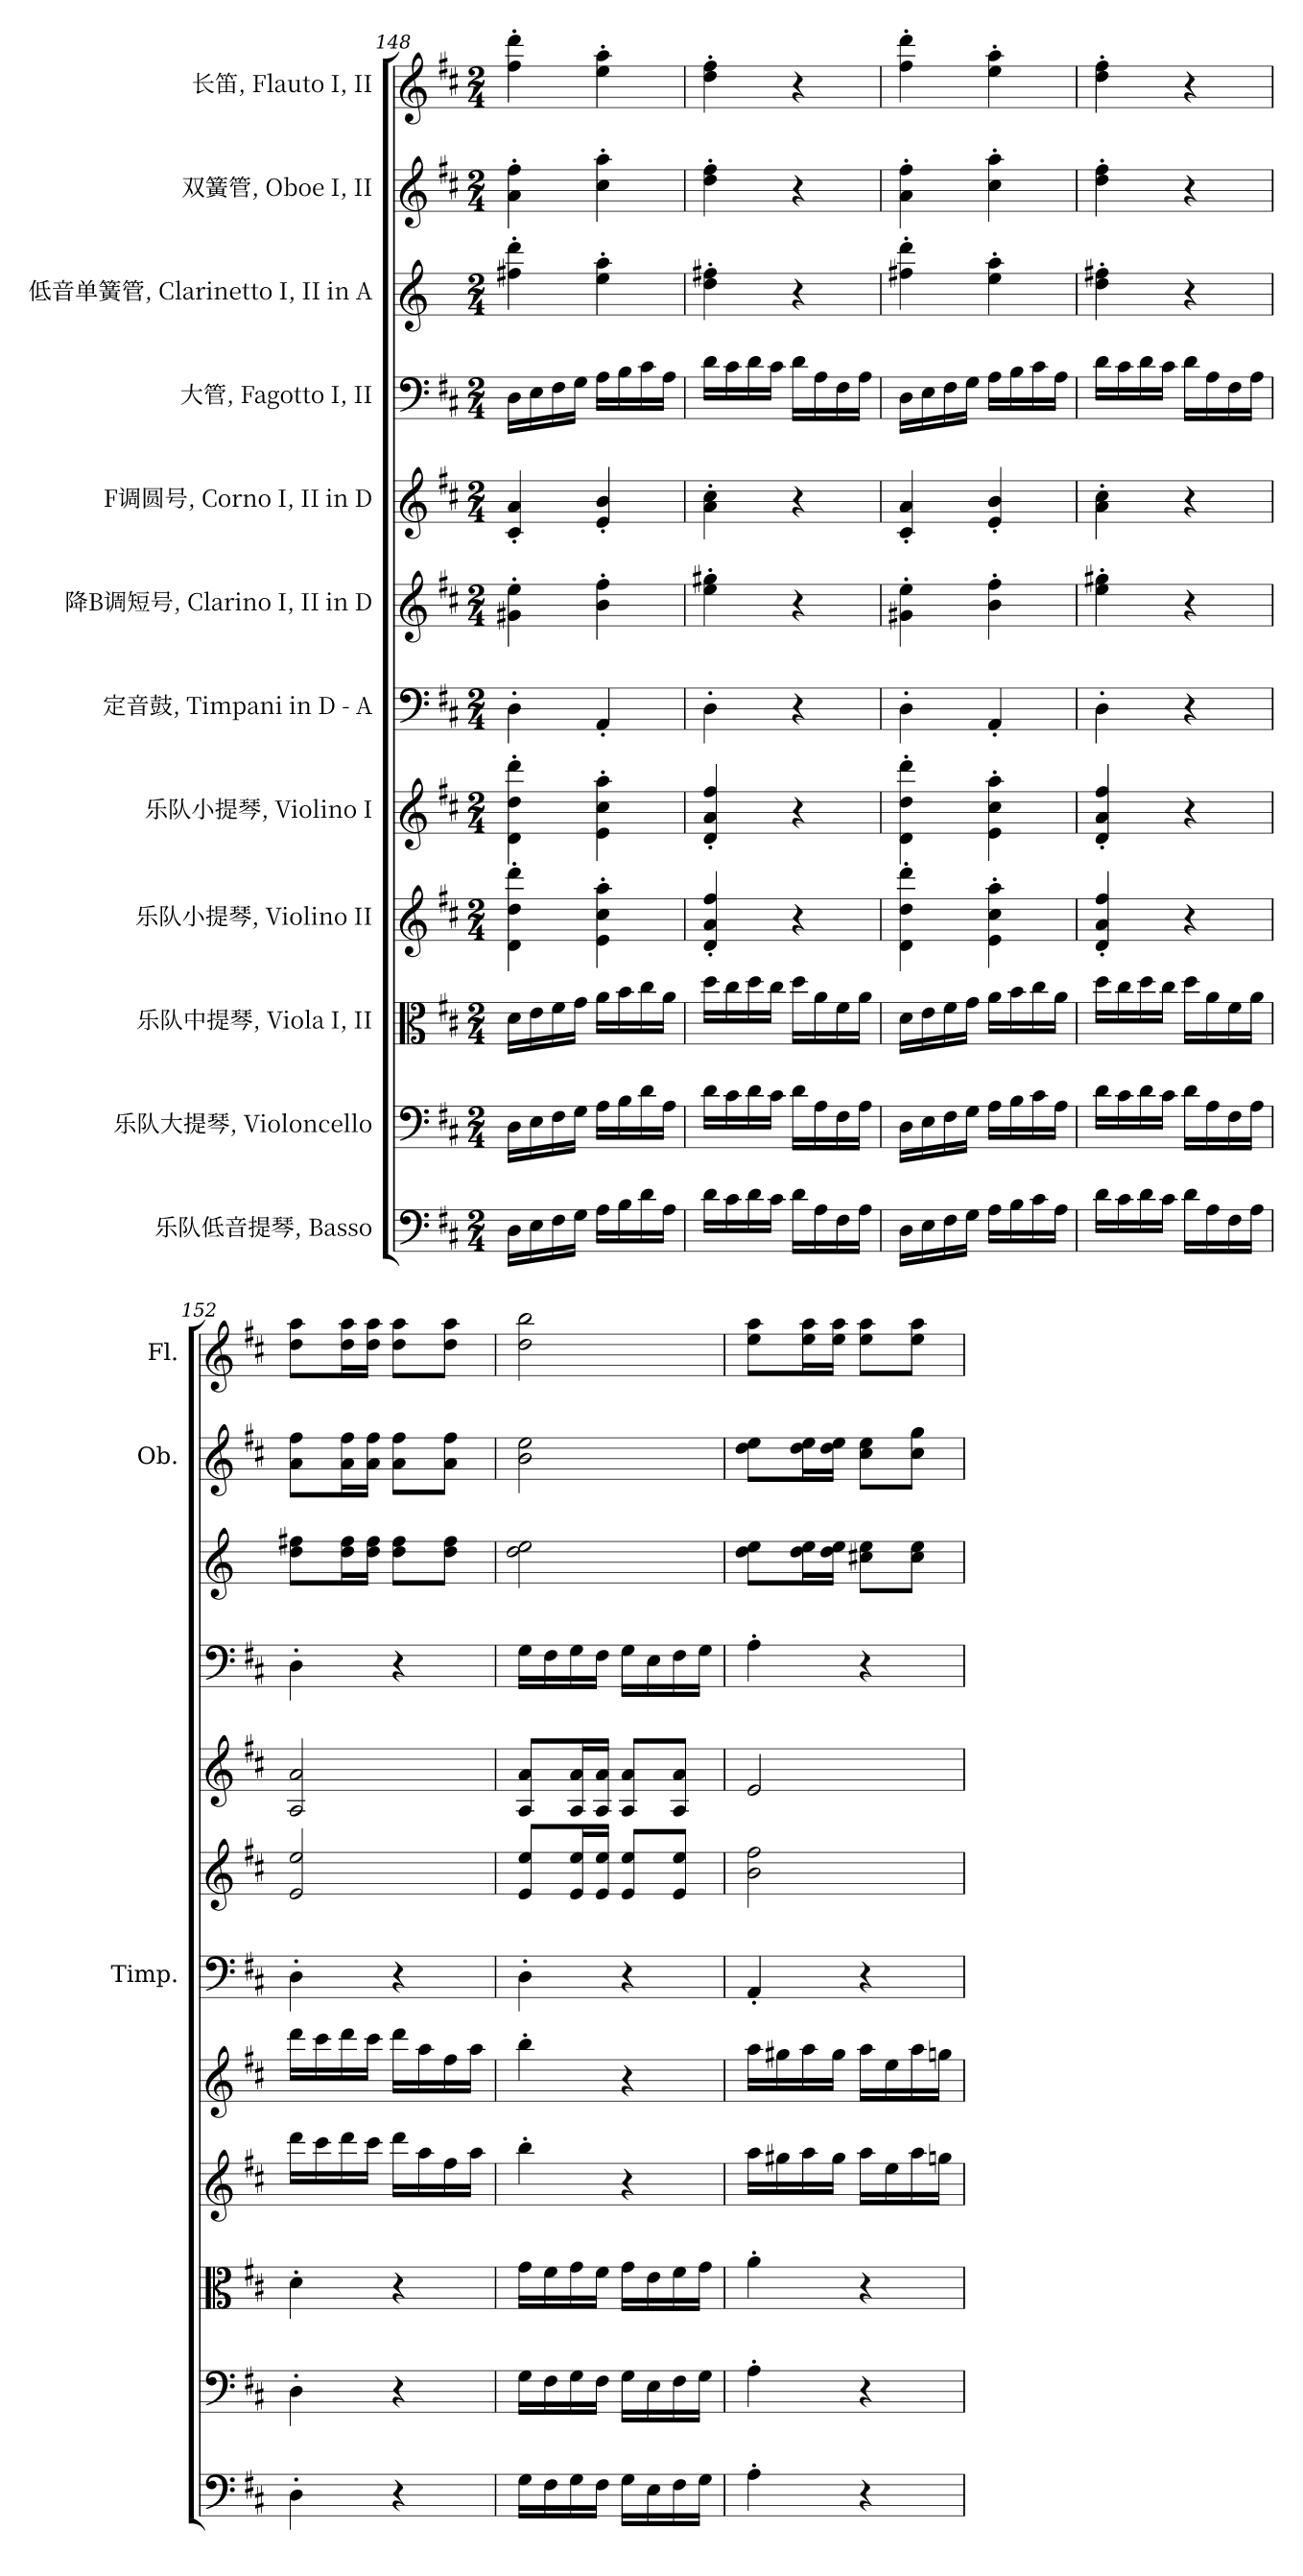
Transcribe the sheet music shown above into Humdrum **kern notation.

**kern	**kern	**kern	**kern	**kern	**kern	**kern	**kern	**kern	**kern	**kern	**kern
*part12	*part11	*part10	*part9	*part8	*part7	*part6	*part5	*part4	*part3	*part2	*part1
*staff12	*staff11	*staff10	*staff9	*staff8	*staff7	*staff6	*staff5	*staff4	*staff3	*staff2	*staff1
*I"乐队低音提琴, Basso	*I"乐队大提琴, Violoncello	*I"乐队中提琴, Viola I, II	*I"乐队小提琴, Violino II	*I"乐队小提琴, Violino I	*I"定音鼓, Timpani in D - A	*I"降B调短号, Clarino I, II in D	*I"F调圆号, Corno I, II in D	*I"大管, Fagotto I, II	*I"低音单簧管, Clarinetto I, II in A	*I"双簧管, Oboe I, II	*I"长笛, Flauto I, II
*	*	*	*	*	*I'Timp.	*	*	*	*	*I'Ob.	*I'Fl.
*clefF4	*clefF4	*clefC3	*clefG2	*clefG2	*clefF4	*clefG2	*clefG2	*clefF4	*clefG2	*clefG2	*clefG2
*ITrd7c12	*	*	*	*	*	*ITrd1c2	*ITrd4c7	*	*ITrd8c14	*	*
*k[f#c#]	*k[f#c#]	*k[f#c#]	*k[f#c#]	*k[f#c#]	*k[f#c#]	*k[]	*k[f#]	*k[f#c#]	*k[]	*k[f#c#]	*k[f#c#]
*M2/4	*M2/4	*M2/4	*M2/4	*M2/4	*M2/4	*M2/4	*M2/4	*M2/4	*M2/4	*M2/4	*M2/4
=148	=148	=148	=148	=148	=148	=148	=148	=148	=148	=148	=148
16DD\LL	16D\LL	16d\LL	4d\' 4dd\' 4ddd\'	4d\' 4dd\' 4ddd\'	4D'\	4f#X\' 4dd\'	4F#/' 4d/'	16D\LL	4f#X\' 4dd\'	4a\' 4ff#\'	4ff#\' 4ddd\'
16EE\	16E\	16e\	.	.	.	.	.	16E\	.	.	.
16FF#\	16F#\	16f#\	.	.	.	.	.	16F#\	.	.	.
16GG\JJ	16G\JJ	16g\JJ	.	.	.	.	.	16G\JJ	.	.	.
16AA\LL	16A\LL	16a\LL	4e\' 4cc#\' 4aa\'	4e\' 4cc#\' 4aa\'	4AA'/	4a\' 4ee\'	4A/' 4e/'	16A\LL	4e\' 4a\'	4cc#\' 4aa\'	4ee\' 4aa\'
16BB\	16B\	16b\	.	.	.	.	.	16B\	.	.	.
16D\	16d\	16cc#\	.	.	.	.	.	16c#\	.	.	.
16AA\JJ	16A\JJ	16a\JJ	.	.	.	.	.	16A\JJ	.	.	.
!!LO:PB:g=z
=149	=149	=149	=149	=149	=149	=149	=149	=149	=149	=149	=149
16D\LL	16d\LL	16dd\LL	4d/' 4a/' 4ff#/'	4d/' 4a/' 4ff#/'	4D'\	4dd\' 4ff#X\'	4d\' 4f#\'	16d\LL	4d\' 4f#X\'	4dd\' 4ff#\'	4dd\' 4ff#\'
16C#\	16c#\	16cc#\	.	.	.	.	.	16c#\	.	.	.
16D\	16d\	16dd\	.	.	.	.	.	16d\	.	.	.
16C#\JJ	16c#\JJ	16cc#\JJ	.	.	.	.	.	16c#\JJ	.	.	.
16D\LL	16d\LL	16dd\LL	4r	4r	4r	4r	4r	16d\LL	4r	4r	4r
16AA\	16A\	16a\	.	.	.	.	.	16A\	.	.	.
16FF#\	16F#\	16f#\	.	.	.	.	.	16F#\	.	.	.
16AA\JJ	16A\JJ	16a\JJ	.	.	.	.	.	16A\JJ	.	.	.
=150	=150	=150	=150	=150	=150	=150	=150	=150	=150	=150	=150
16DD\LL	16D\LL	16d\LL	4d\' 4dd\' 4ddd\'	4d\' 4dd\' 4ddd\'	4D'\	4f#X\' 4dd\'	4F#/' 4d/'	16D\LL	4f#X\' 4dd\'	4a\' 4ff#\'	4ff#\' 4ddd\'
16EE\	16E\	16e\	.	.	.	.	.	16E\	.	.	.
16FF#\	16F#\	16f#\	.	.	.	.	.	16F#\	.	.	.
16GG\JJ	16G\JJ	16g\JJ	.	.	.	.	.	16G\JJ	.	.	.
16AA\LL	16A\LL	16a\LL	4e\' 4cc#\' 4aa\'	4e\' 4cc#\' 4aa\'	4AA'/	4a\' 4ee\'	4A/' 4e/'	16A\LL	4e\' 4a\'	4cc#\' 4aa\'	4ee\' 4aa\'
16BB\	16B\	16b\	.	.	.	.	.	16B\	.	.	.
16C#\	16c#\	16cc#\	.	.	.	.	.	16c#\	.	.	.
16AA\JJ	16A\JJ	16a\JJ	.	.	.	.	.	16A\JJ	.	.	.
=151	=151	=151	=151	=151	=151	=151	=151	=151	=151	=151	=151
16D\LL	16d\LL	16dd\LL	4d/' 4a/' 4ff#/'	4d/' 4a/' 4ff#/'	4D'\	4dd\' 4ff#X\'	4d\' 4f#\'	16d\LL	4d\' 4f#X\'	4dd\' 4ff#\'	4dd\' 4ff#\'
16C#\	16c#\	16cc#\	.	.	.	.	.	16c#\	.	.	.
16D\	16d\	16dd\	.	.	.	.	.	16d\	.	.	.
16C#\JJ	16c#\JJ	16cc#\JJ	.	.	.	.	.	16c#\JJ	.	.	.
16D\LL	16d\LL	16dd\LL	4r	4r	4r	4r	4r	16d\LL	4r	4r	4r
16AA\	16A\	16a\	.	.	.	.	.	16A\	.	.	.
16FF#\	16F#\	16f#\	.	.	.	.	.	16F#\	.	.	.
16AA\JJ	16A\JJ	16a\JJ	.	.	.	.	.	16A\JJ	.	.	.
=152	=152	=152	=152	=152	=152	=152	=152	=152	=152	=152	=152
4DD'\	4D'\	4d'\	16ddd\LL	16ddd\LL	4D'\	2d/ 2dd/	2D/ 2d/	4D'\	8d\ 8f#X\L	8a\ 8ff#\L	8dd\ 8aa\L
.	.	.	16ccc#\	16ccc#\	.	.	.	.	.	.	.
.	.	.	16ddd\	16ddd\	.	.	.	.	16d\ 16f#\L	16a\ 16ff#\L	16dd\ 16aa\L
.	.	.	16ccc#\JJ	16ccc#\JJ	.	.	.	.	16d\ 16f#\JJ	16a\ 16ff#\JJ	16dd\ 16aa\JJ
4r	4r	4r	16ddd\LL	16ddd\LL	4r	.	.	4r	8d\ 8f#\L	8a\ 8ff#\L	8dd\ 8aa\L
.	.	.	16aa\	16aa\	.	.	.	.	.	.	.
.	.	.	16ff#\	16ff#\	.	.	.	.	8d\ 8f#\J	8a\ 8ff#\J	8dd\ 8aa\J
.	.	.	16aa\JJ	16aa\JJ	.	.	.	.	.	.	.
!!LO:PB:g=z
=153	=153	=153	=153	=153	=153	=153	=153	=153	=153	=153	=153
16GG\LL	16G\LL	16g\LL	4bb'\	4bb'\	4D'\	8d/ 8dd/L	8D/ 8d/L	16G\LL	2d\ 2e\	2b\ 2ee\	2dd\ 2bb\
16FF#\	16F#\	16f#\	.	.	.	.	.	16F#\	.	.	.
16GG\	16G\	16g\	.	.	.	16d/ 16dd/L	16D/ 16d/L	16G\	.	.	.
16FF#\JJ	16F#\JJ	16f#\JJ	.	.	.	16d/ 16dd/JJ	16D/ 16d/JJ	16F#\JJ	.	.	.
16GG\LL	16G\LL	16g\LL	4r	4r	4r	8d/ 8dd/L	8D/ 8d/L	16G\LL	.	.	.
16EE\	16E\	16e\	.	.	.	.	.	16E\	.	.	.
16FF#\	16F#\	16f#\	.	.	.	8d/ 8dd/J	8D/ 8d/J	16F#\	.	.	.
16GG\JJ	16G\JJ	16g\JJ	.	.	.	.	.	16G\JJ	.	.	.
=154	=154	=154	=154	=154	=154	=154	=154	=154	=154	=154	=154
4AA'\	4A'\	4a'\	16aa\LL	16aa\LL	4AA'/	2a\ 2ee\	2A/	4A'\	8d\ 8e\L	8dd\ 8ee\L	8ee\ 8aa\L
.	.	.	16gg#X\	16gg#X\	.	.	.	.	.	.	.
.	.	.	16aa\	16aa\	.	.	.	.	16d\ 16e\L	16dd\ 16ee\L	16ee\ 16aa\L
.	.	.	16gg#\JJ	16gg#\JJ	.	.	.	.	16d\ 16e\JJ	16dd\ 16ee\JJ	16ee\ 16aa\JJ
4r	4r	4r	16aa\LL	16aa\LL	4r	.	.	4r	8c#X\ 8e\L	8cc#\ 8ee\L	8ee\ 8aa\L
.	.	.	16ee\	16ee\	.	.	.	.	.	.	.
.	.	.	16aa\	16aa\	.	.	.	.	8c#\ 8e\J	8cc#\ 8gg\J	8ee\ 8aa\J
.	.	.	16ggn\JJ	16ggn\JJ	.	.	.	.	.	.	.
=	=	=	=	=	=	=	=	=	=	=	=
*-	*-	*-	*-	*-	*-	*-	*-	*-	*-	*-	*-
